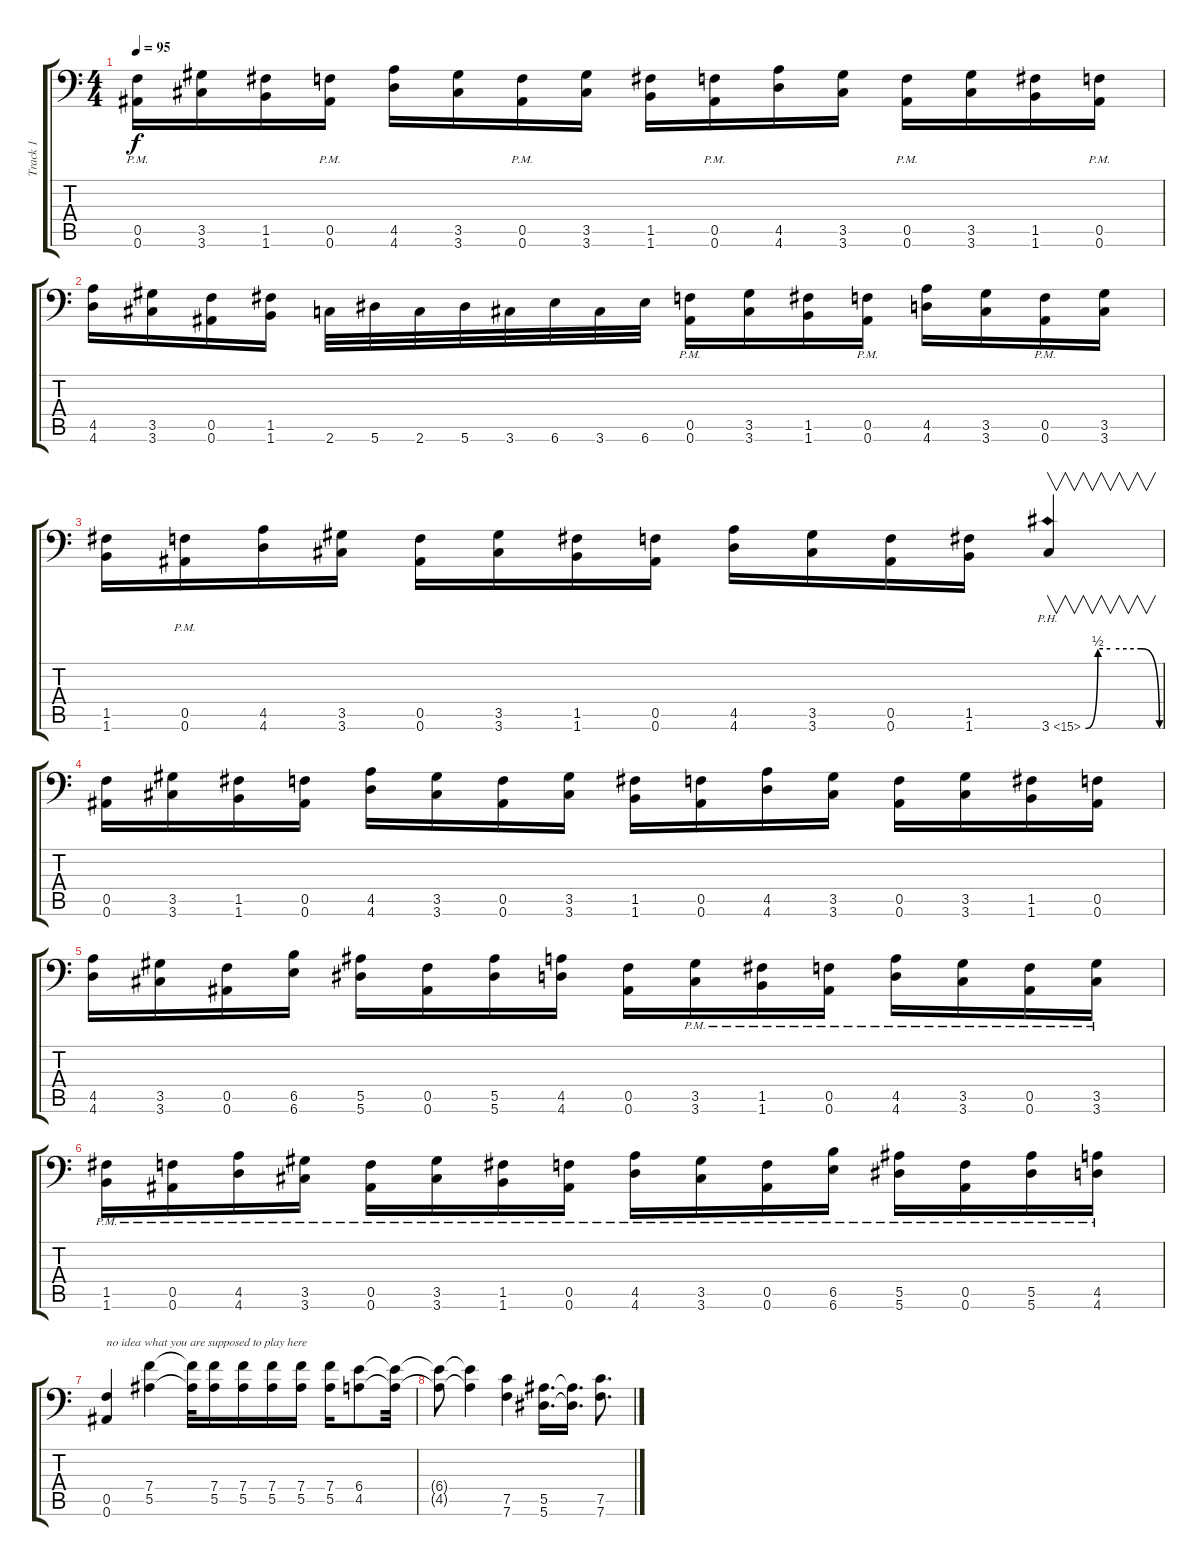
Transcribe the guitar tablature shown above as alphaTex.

\track ("Track 1" "Track 1") {instrument distortionguitar}
\staff {score tabs}
\tuning (C4 G3 Eb3 Bb2 F2 Bb1) {hide}
\ts (4 4)
\tempo 95
\clef f4
\ks c
(0.5{pm} 0.6{pm}).16{dy f} (3.5 3.6).16 (1.5 1.6).16 (0.5{pm} 0.6{pm}).16 (4.5 4.6).16 (3.5 3.6).16 (0.5{pm} 0.6{pm}).16 (3.5 3.6).16 (1.5 1.6).16 (0.5{pm} 0.6{pm}).16 (4.5 4.6).16 (3.5 3.6).16 (0.5{pm} 0.6{pm}).16 (3.5 3.6).16 (1.5 1.6).16 (0.5{pm} 0.6{pm}).16 |
(4.5 4.6).16 (3.5 3.6).16 (0.5 0.6).16 (1.5 1.6).16 2.6.32 5.6.32 2.6.32 5.6.32 3.6.32 6.6.32 3.6.32 6.6.32 (0.5{pm} 0.6{pm}).16 (3.5 3.6).16 (1.5 1.6).16 (0.5{pm} 0.6{pm}).16 (4.5 4.6).16 (3.5 3.6).16 (0.5{pm} 0.6{pm}).16 (3.5 3.6).16 |
(1.5 1.6).16 (0.5{pm} 0.6{pm}).16 (4.5 4.6).16 (3.5 3.6).16 (0.5 0.6).16 (3.5 3.6).16 (1.5 1.6).16 (0.5 0.6).16 (4.5 4.6).16 (3.5 3.6).16 (0.5 0.6).16 (1.5 1.6).16 3.6{be (custom 0 0 10 2 20 2 45 2 60 0) ph 12}.4{v} |
(0.5 0.6).16 (3.5 3.6).16 (1.5 1.6).16 (0.5 0.6).16 (4.5 4.6).16 (3.5 3.6).16 (0.5 0.6).16 (3.5 3.6).16 (1.5 1.6).16 (0.5 0.6).16 (4.5 4.6).16 (3.5 3.6).16 (0.5 0.6).16 (3.5 3.6).16 (1.5 1.6).16 (0.5 0.6).16 |
(4.5 4.6).16 (3.5 3.6).16 (0.5 0.6).16 (6.5 6.6).16 (5.5 5.6).16 (0.5 0.6).16 (5.5 5.6).16 (4.5 4.6).16 (0.5 0.6).16 (3.5{pm} 3.6{pm}).16 (1.5{pm} 1.6{pm}).16 (0.5{pm} 0.6{pm}).16 (4.5{pm} 4.6{pm}).16 (3.5{pm} 3.6{pm}).16 (0.5{pm} 0.6{pm}).16 (3.5{pm} 3.6{pm}).16 |
(1.5{pm} 1.6{pm}).16 (0.5{pm} 0.6{pm}).16 (4.5{pm} 4.6{pm}).16 (3.5{pm} 3.6{pm}).16 (0.5{pm} 0.6{pm}).16 (3.5{pm} 3.6{pm}).16 (1.5{pm} 1.6{pm}).16 (0.5{pm} 0.6{pm}).16 (4.5{pm} 4.6{pm}).16 (3.5{pm} 3.6{pm}).16 (0.5{pm} 0.6{pm}).16 (6.5{pm} 6.6{pm}).16 (5.5{pm} 5.6{pm}).16 (0.5{pm} 0.6{pm}).16 (5.5{pm} 5.6{pm}).16 (4.5{pm} 4.6{pm}).16 |
(0.5 0.6).4{txt "no idea what you are supposed to play here "} (7.4 5.5).4 (7.4{t} 5.5{t}).32 (7.4 5.5).16 (7.4 5.5).16 (7.4 5.5).16 (7.4 5.5).16 (7.4 5.5).16 (6.4 4.5).8 (6.4{t} 4.5{t}).32 |
(6.4{t} 4.5{t}).8 (6.4{t} 4.5{t}).4 (7.5 7.6).4 (5.5 5.6).16{d} (5.5{t} 5.6{t}).16{d} (7.5 7.6).8{d}
